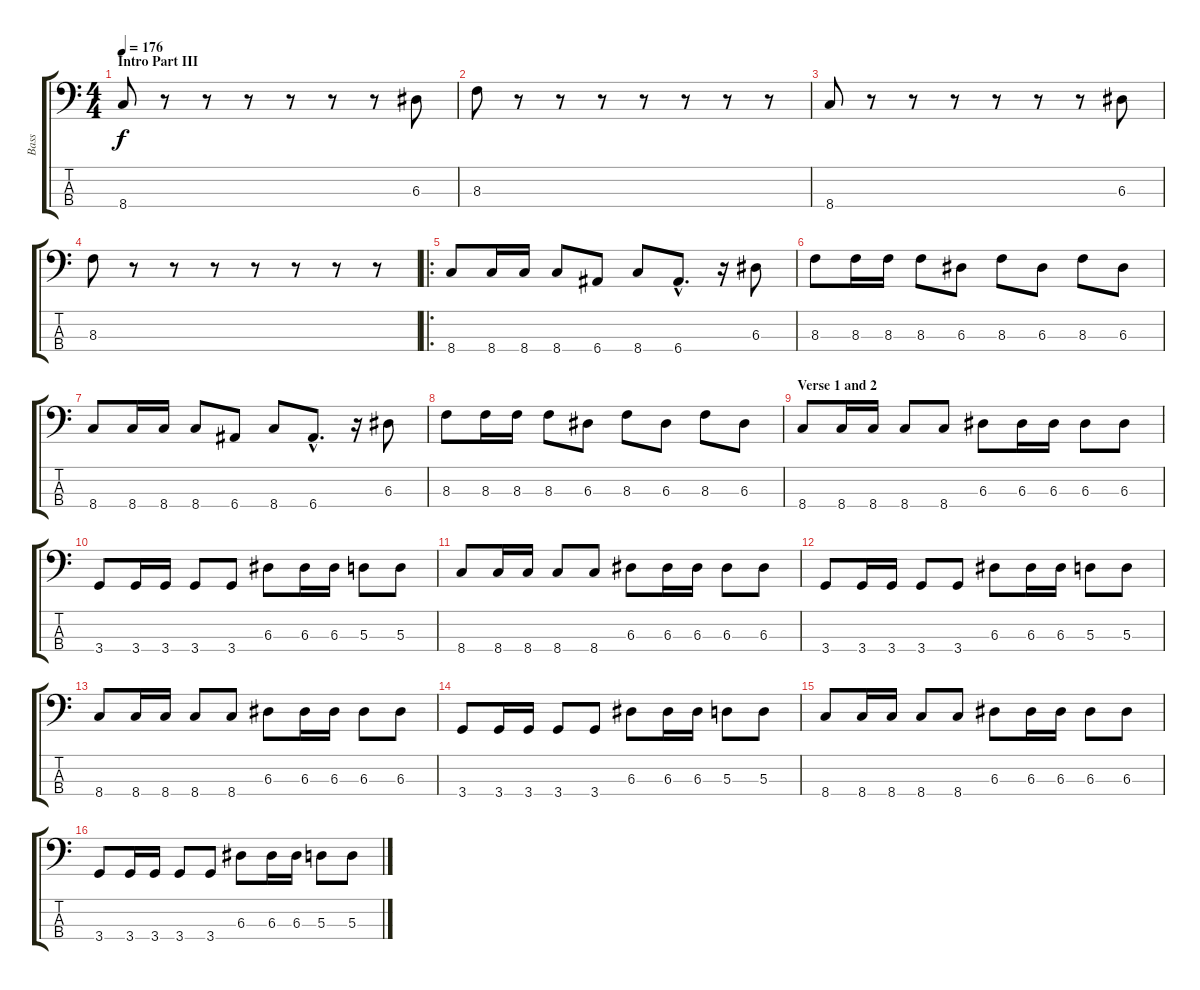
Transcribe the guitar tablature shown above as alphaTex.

\track ("Bass" "Bass") {instrument electricbasspick}
\staff {score tabs}
\tuning (G2 D2 A1 E1) {hide}
\ts (4 4)
\section ("" "Intro Part III")
\tempo 176
\clef f4
\ks c
8.4.8{dy f} r.8 r.8 r.8 r.8 r.8 r.8 6.3.8 |
8.3.8 r.8 r.8 r.8 r.8 r.8 r.8 r.8 |
8.4.8 r.8 r.8 r.8 r.8 r.8 r.8 6.3.8 |
8.3.8 r.8 r.8 r.8 r.8 r.8 r.8 r.8 |
\ro
8.4.8 8.4.16 8.4.16 8.4.8 6.4.8 8.4.8 6.4{hac}.8{d} r.16 6.3.8 |
8.3.8 8.3.16 8.3.16 8.3.8 6.3.8 8.3.8 6.3.8 8.3.8 6.3.8 |
8.4.8 8.4.16 8.4.16 8.4.8 6.4.8 8.4.8 6.4{hac}.8{d} r.16 6.3.8 |
8.3.8 8.3.16 8.3.16 8.3.8 6.3.8 8.3.8 6.3.8 8.3.8 6.3.8 |
\section ("" "Verse 1 and 2")
8.4.8 8.4.16 8.4.16 8.4.8 8.4.8 6.3.8 6.3.16 6.3.16 6.3.8 6.3.8 |
3.4.8 3.4.16 3.4.16 3.4.8 3.4.8 6.3.8 6.3.16 6.3.16 5.3.8 5.3.8 |
8.4.8 8.4.16 8.4.16 8.4.8 8.4.8 6.3.8 6.3.16 6.3.16 6.3.8 6.3.8 |
3.4.8 3.4.16 3.4.16 3.4.8 3.4.8 6.3.8 6.3.16 6.3.16 5.3.8 5.3.8 |
8.4.8 8.4.16 8.4.16 8.4.8 8.4.8 6.3.8 6.3.16 6.3.16 6.3.8 6.3.8 |
3.4.8 3.4.16 3.4.16 3.4.8 3.4.8 6.3.8 6.3.16 6.3.16 5.3.8 5.3.8 |
8.4.8 8.4.16 8.4.16 8.4.8 8.4.8 6.3.8 6.3.16 6.3.16 6.3.8 6.3.8 |
3.4.8 3.4.16 3.4.16 3.4.8 3.4.8 6.3.8 6.3.16 6.3.16 5.3.8 5.3.8
